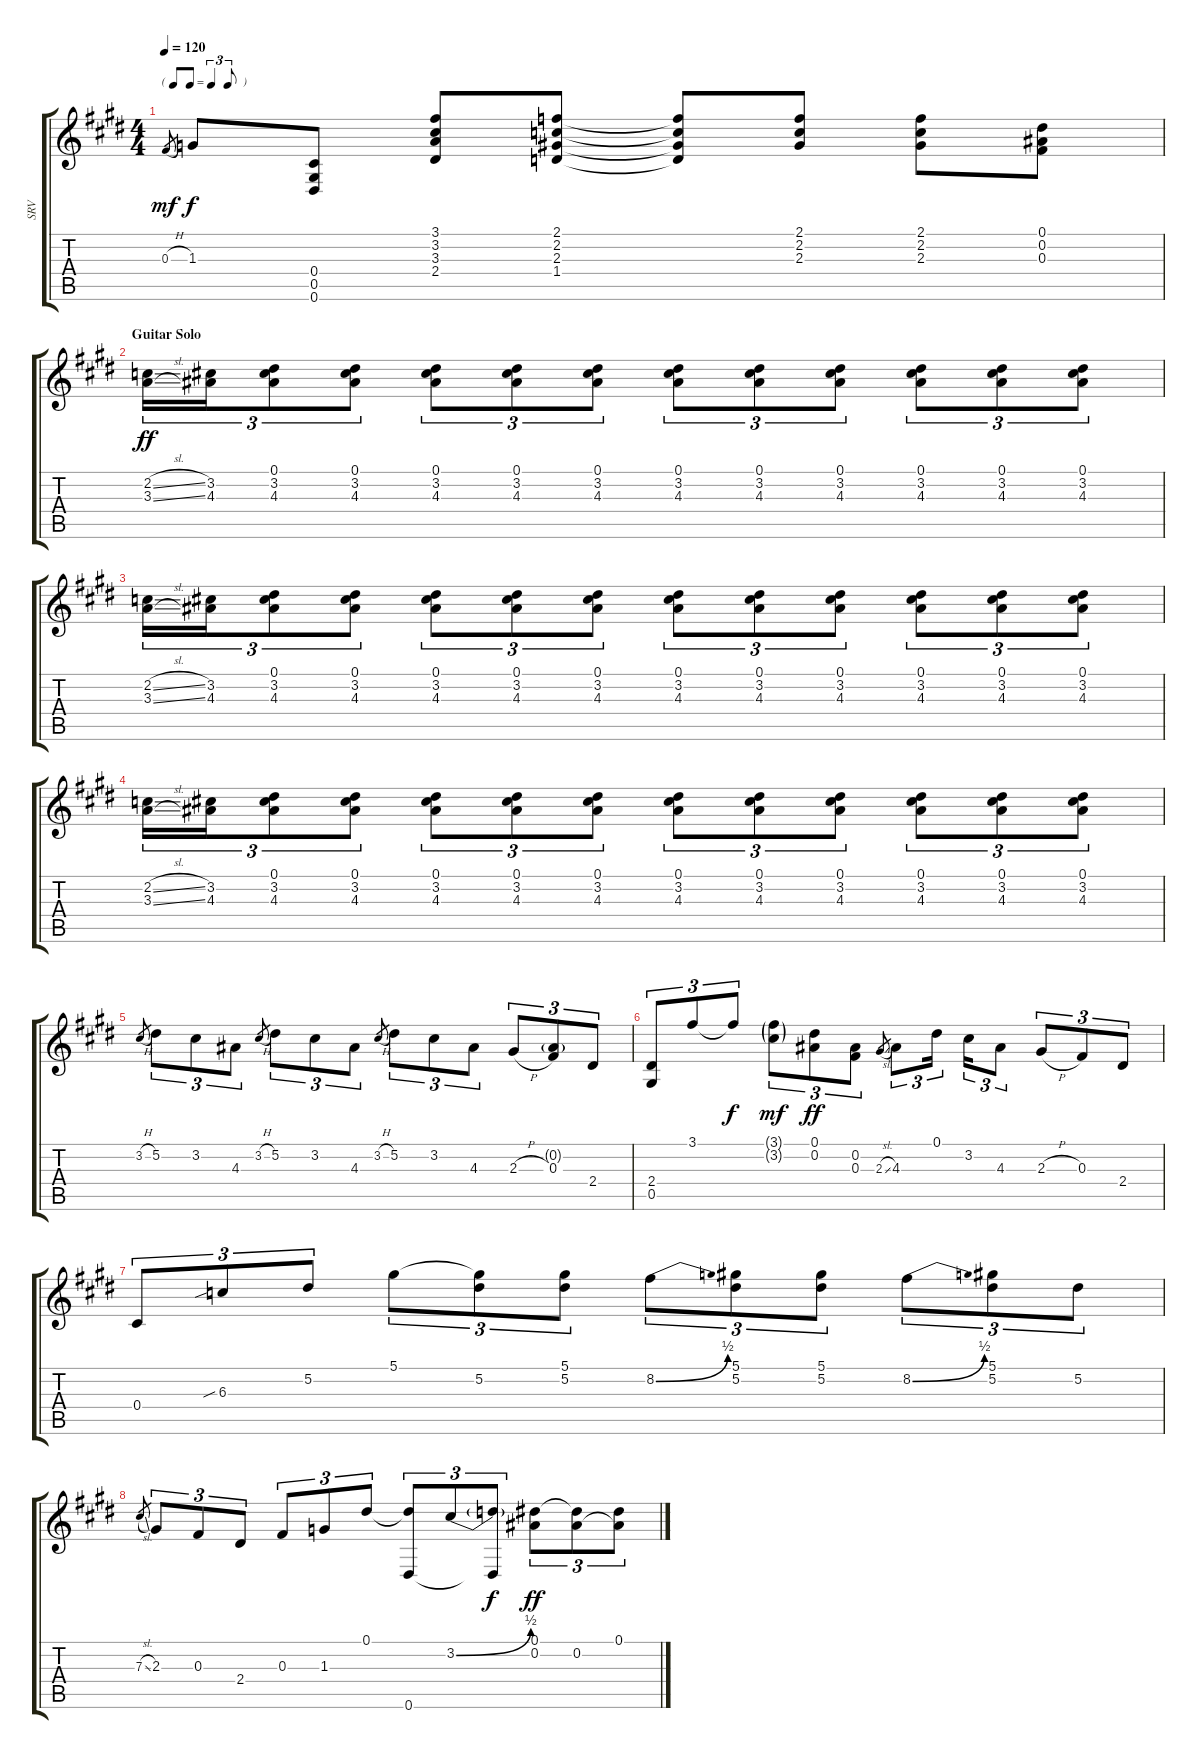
\track ("SRV" "SRV") {instrument overdrivenguitar}
\staff {score tabs}
\tuning (Eb4 Bb3 Gb3 Db3 Ab2 Eb2) {hide}
\ts (4 4)
\tf triplet8th
\tempo 120
\clef g2
\ks e
0.3{h}.8{gr dy mf} 1.3.8{dy f} (0.4 0.5 0.6).8 (3.1 3.2 3.3 2.4).8 (2.1 2.2 2.3 1.4).8 (2.1{t} 2.2{t} 2.3{t} 1.4{t}).8 (2.1 2.2 2.3).8 (2.1 2.2 2.3).8 (0.1 0.2 0.3).8 |
\section ("" "Guitar Solo")
(2.2{sl} 3.3{sl}).16{tu (3 2) dy ff} (3.2 4.3).16{tu (3 2)} (0.1 3.2 4.3).8{tu (3 2)} (0.1 3.2 4.3).8{tu (3 2)} (0.1 3.2 4.3).8{tu (3 2)} (0.1 3.2 4.3).8{tu (3 2)} (0.1 3.2 4.3).8{tu (3 2)} (0.1 3.2 4.3).8{tu (3 2)} (0.1 3.2 4.3).8{tu (3 2)} (0.1 3.2 4.3).8{tu (3 2)} (0.1 3.2 4.3).8{tu (3 2)} (0.1 3.2 4.3).8{tu (3 2)} (0.1 3.2 4.3).8{tu (3 2)} |
(2.2{sl} 3.3{sl}).16{tu (3 2)} (3.2 4.3).16{tu (3 2)} (0.1 3.2 4.3).8{tu (3 2)} (0.1 3.2 4.3).8{tu (3 2)} (0.1 3.2 4.3).8{tu (3 2)} (0.1 3.2 4.3).8{tu (3 2)} (0.1 3.2 4.3).8{tu (3 2)} (0.1 3.2 4.3).8{tu (3 2)} (0.1 3.2 4.3).8{tu (3 2)} (0.1 3.2 4.3).8{tu (3 2)} (0.1 3.2 4.3).8{tu (3 2)} (0.1 3.2 4.3).8{tu (3 2)} (0.1 3.2 4.3).8{tu (3 2)} |
(2.2{sl} 3.3{sl}).16{tu (3 2)} (3.2 4.3).16{tu (3 2)} (0.1 3.2 4.3).8{tu (3 2)} (0.1 3.2 4.3).8{tu (3 2)} (0.1 3.2 4.3).8{tu (3 2)} (0.1 3.2 4.3).8{tu (3 2)} (0.1 3.2 4.3).8{tu (3 2)} (0.1 3.2 4.3).8{tu (3 2)} (0.1 3.2 4.3).8{tu (3 2)} (0.1 3.2 4.3).8{tu (3 2)} (0.1 3.2 4.3).8{tu (3 2)} (0.1 3.2 4.3).8{tu (3 2)} (0.1 3.2 4.3).8{tu (3 2)} |
3.2{h}.8{gr} 5.2.8{tu (3 2)} 3.2.8{tu (3 2)} 4.3.8{tu (3 2)} 3.2{h}.8{gr} 5.2.8{tu (3 2)} 3.2.8{tu (3 2)} 4.3.8{tu (3 2)} 3.2{h}.8{gr} 5.2.8{tu (3 2)} 3.2.8{tu (3 2)} 4.3.8{tu (3 2)} 2.3{h}.8{tu (3 2)} (0.2{g} 0.3).8{tu (3 2)} 2.4.8{tu (3 2)} |
(2.4 0.5).8{tu (3 2)} 3.1.8{tu (3 2)} 3.1{t}.8{tu (3 2) dy f} (3.1{g} 3.2{g}).8{tu (3 2) dy mf} (0.1 0.2).8{tu (3 2) dy ff} (0.2 0.3).8{tu (3 2)} 2.3{sl}.8{gr} 4.3.8{tu (3 2)} 0.1.16{tu (3 2)} 3.2.16{tu (3 2)} 4.3.8{tu (3 2)} 2.3{h}.8{tu (3 2)} 0.3.8{tu (3 2)} 2.4.8{tu (3 2)} |
0.4.8{tu (3 2)} 6.3{sib}.8{tu (3 2)} 5.2.8{tu (3 2)} 5.1.8{tu (3 2)} (5.1{t} 5.2).8{tu (3 2)} (5.1 5.2).8{tu (3 2)} 8.2{be (bend 0 0 60 2)}.8{tu (3 2)} (5.1 5.2).8{tu (3 2)} (5.1 5.2).8{tu (3 2)} 8.2{be (bend 0 0 60 2)}.8{tu (3 2)} (5.1 5.2).8{tu (3 2)} 5.2.8{tu (3 2)} |
7.3{sl}.8{gr} 2.3.8{tu (3 2)} 0.3.8{tu (3 2)} 2.4.8{tu (3 2)} 0.3.8{tu (3 2)} 1.3.8{tu (3 2)} 0.1.8{tu (3 2)} (0.1{t} 0.6).8{tu (3 2)} 3.2{be (bend 0 0 60 2)}.8{tu (3 2)} (3.2{t} 0.6{t}).8{tu (3 2) dy f} (0.1 0.2).8{tu (3 2) dy ff} (0.1{t} 0.2).8{tu (3 2)} (0.1 0.2{t}).8{tu (3 2)}
